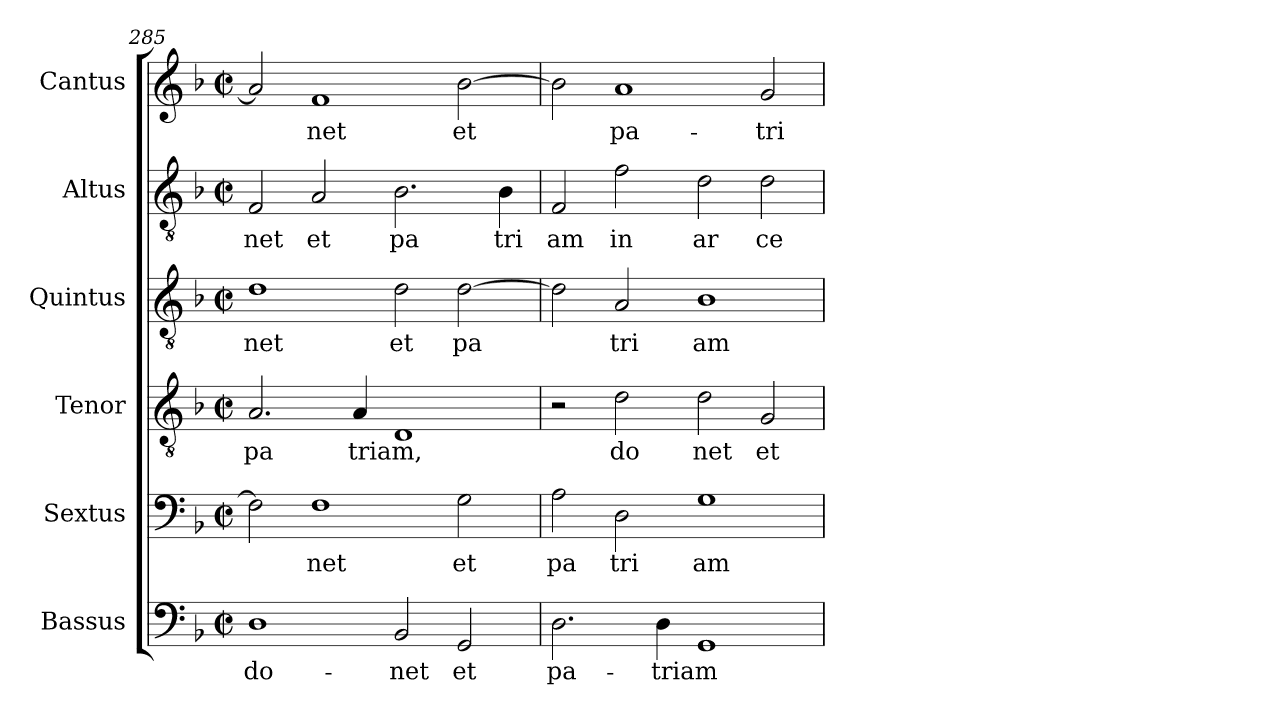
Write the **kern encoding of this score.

**kern	**text	**kern	**text	**kern	**text	**kern	**text	**kern	**text	**kern	**text
*part6	*part6	*part5	*part5	*part4	*part4	*part3	*part3	*part2	*part2	*part1	*part1
*staff6	*staff6	*staff5	*staff5	*staff4	*staff4	*staff3	*staff3	*staff2	*staff2	*staff1	*staff1
*I"Bassus	*	*I"Sextus	*	*I"Tenor	*	*I"Quintus	*	*I"Altus	*	*I"Cantus	*
*clefF4	*	*clefF4	*	*clefGv2	*	*clefGv2	*	*clefGv2	*	*clefG2	*
*k[b-]	*	*k[b-]	*	*k[b-]	*	*k[b-]	*	*k[b-]	*	*k[b-]	*
*F:	*	*F:	*	*F:	*	*F:	*	*F:	*	*F:	*
*M2/2	*	*M2/2	*	*M2/2	*	*M2/2	*	*M2/2	*	*M2/2	*
*met(c|)	*	*met(c|)	*	*met(c|)	*	*met(c|)	*	*met(c|)	*	*met(c|)	*
=285	=285	=285	=285	=285	=285	=285	=285	=285	=285	=285	=285
!	!LO:LY:b:cj	!	!	!	!LO:LY:b:cj	!	!LO:LY:b:cj	!	!LO:LY:b:cj	!	!
1D	do-	2F\]	.	2.A/	pa	1d	net	2F/	net	2a/]	.
!	!	!	!LO:LY:b:cj	!	!	!	!	!	!LO:LY:b:cj	!	!LO:LY:b:cj
.	.	1F	net	.	.	.	.	2A/	et	1f	-net
!	!	!	!	!	!LO:LY:b	!	!	!	!	!	!
.	.	.	.	4A/	triam,	.	.	.	.	.	.
!	!LO:LY:b:cj	!	!	!	!	!	!LO:LY:b:cj	!	!LO:LY:b:cj	!	!
2BB-/	-net	.	.	1D	.	2d\	et	2.B-\	pa	.	.
!	!LO:LY:b:cj	!	!LO:LY:b:cj	!	!	!	!LO:LY:b:cj	!	!	!	!LO:LY:b:cj
2GG/	et	2G\	et	.	.	[>2d\	pa	.	.	[>2b-\	et
!	!	!	!	!	!	!	!	!	!LO:LY:b:cj	!	!
.	.	.	.	.	.	.	.	4B-\	tri	.	.
=286	=286	=286	=286	=286	=286	=286	=286	=286	=286	=286	=286
!	!LO:LY:b:cj	!	!LO:LY:b:cj	!	!	!	!	!	!LO:LY:b:cj	!	!
2.D\	pa-	2A\	pa	2r	.	2d\]	.	2F/	am	2b-\]	.
!	!	!	!LO:LY:b:cj	!	!LO:LY:b:cj	!	!LO:LY:b:cj	!	!LO:LY:b:cj	!	!LO:LY:b:cj
.	.	2D\	tri	2d\	do	2A/	tri	2f\	in	1a	pa-
!	!LO:LY:b	!	!	!	!	!	!	!	!	!	!
4D\	-triam	.	.	.	.	.	.	.	.	.	.
!	!	!	!LO:LY:b:cj	!	!LO:LY:b:cj	!	!LO:LY:b:cj	!	!LO:LY:b:cj	!	!
1GG	.	1G	am	2d\	net	1B-	am	2d\	ar	.	.
!	!	!	!	!	!LO:LY:b:cj	!	!	!	!LO:LY:b:cj	!	!LO:LY:b:cj
.	.	.	.	2G/	et	.	.	2d\	ce	2g/	-tri-
=	=	=	=	=	=	=	=	=	=	=	=
*-	*-	*-	*-	*-	*-	*-	*-	*-	*-	*-	*-
